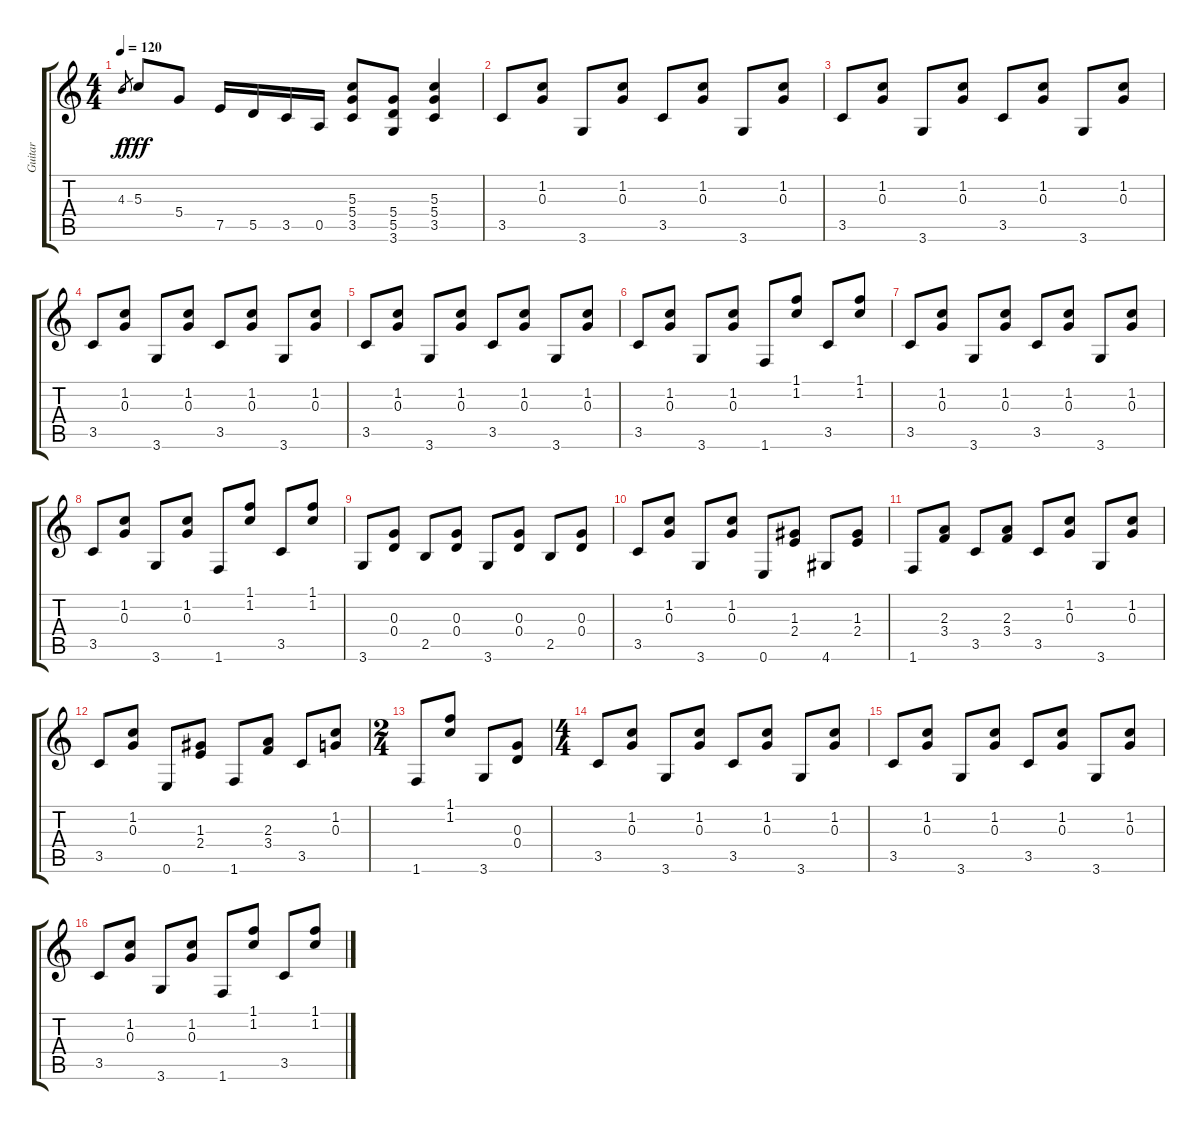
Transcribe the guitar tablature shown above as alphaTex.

\track ("Guitar" "Guitar") {instrument acousticguitarsteel}
\staff {score tabs}
\tuning (E4 B3 G3 D3 A2 E2) {hide}
\ts (4 4)
\tempo 120
\clef g2
\ks c
4.3.8{gr dy f instrument acousticguitarsteel} 5.3.8{dy fff} 5.4.8 7.5.16 5.5.16 3.5.16 0.5.16 (5.3 5.4 3.5).8 (5.4 5.5 3.6).8 (5.3 5.4 3.5).4 |
3.5.8 (1.2 0.3).8 3.6.8 (1.2 0.3).8 3.5.8 (1.2 0.3).8 3.6.8 (1.2 0.3).8 |
3.5.8 (1.2 0.3).8 3.6.8 (1.2 0.3).8 3.5.8 (1.2 0.3).8 3.6.8 (1.2 0.3).8 |
3.5.8 (1.2 0.3).8 3.6.8 (1.2 0.3).8 3.5.8 (1.2 0.3).8 3.6.8 (1.2 0.3).8 |
3.5.8 (1.2 0.3).8 3.6.8 (1.2 0.3).8 3.5.8 (1.2 0.3).8 3.6.8 (1.2 0.3).8 |
3.5.8 (1.2 0.3).8 3.6.8 (1.2 0.3).8 1.6.8 (1.1 1.2).8 3.5.8 (1.1 1.2).8 |
3.5.8 (1.2 0.3).8 3.6.8 (1.2 0.3).8 3.5.8 (1.2 0.3).8 3.6.8 (1.2 0.3).8 |
3.5.8 (1.2 0.3).8 3.6.8 (1.2 0.3).8 1.6.8 (1.1 1.2).8 3.5.8 (1.1 1.2).8 |
3.6.8 (0.3 0.4).8 2.5.8 (0.3 0.4).8 3.6.8 (0.3 0.4).8 2.5.8 (0.3 0.4).8 |
3.5.8 (1.2 0.3).8 3.6.8 (1.2 0.3).8 0.6.8 (1.3 2.4).8 4.6.8 (1.3 2.4).8 |
1.6.8 (2.3 3.4).8 3.5.8 (2.3 3.4).8 3.5.8 (1.2 0.3).8 3.6.8 (1.2 0.3).8 |
3.5.8 (1.2 0.3).8 0.6.8 (1.3 2.4).8 1.6.8 (2.3 3.4).8 3.5.8 (1.2 0.3).8 |
\ts (2 4)
1.6.8 (1.1 1.2).8 3.6.8 (0.3 0.4).8 |
\ts (4 4)
3.5.8 (1.2 0.3).8 3.6.8 (1.2 0.3).8 3.5.8 (1.2 0.3).8 3.6.8 (1.2 0.3).8 |
3.5.8 (1.2 0.3).8 3.6.8 (1.2 0.3).8 3.5.8 (1.2 0.3).8 3.6.8 (1.2 0.3).8 |
3.5.8 (1.2 0.3).8 3.6.8 (1.2 0.3).8 1.6.8 (1.1 1.2).8 3.5.8 (1.1 1.2).8
